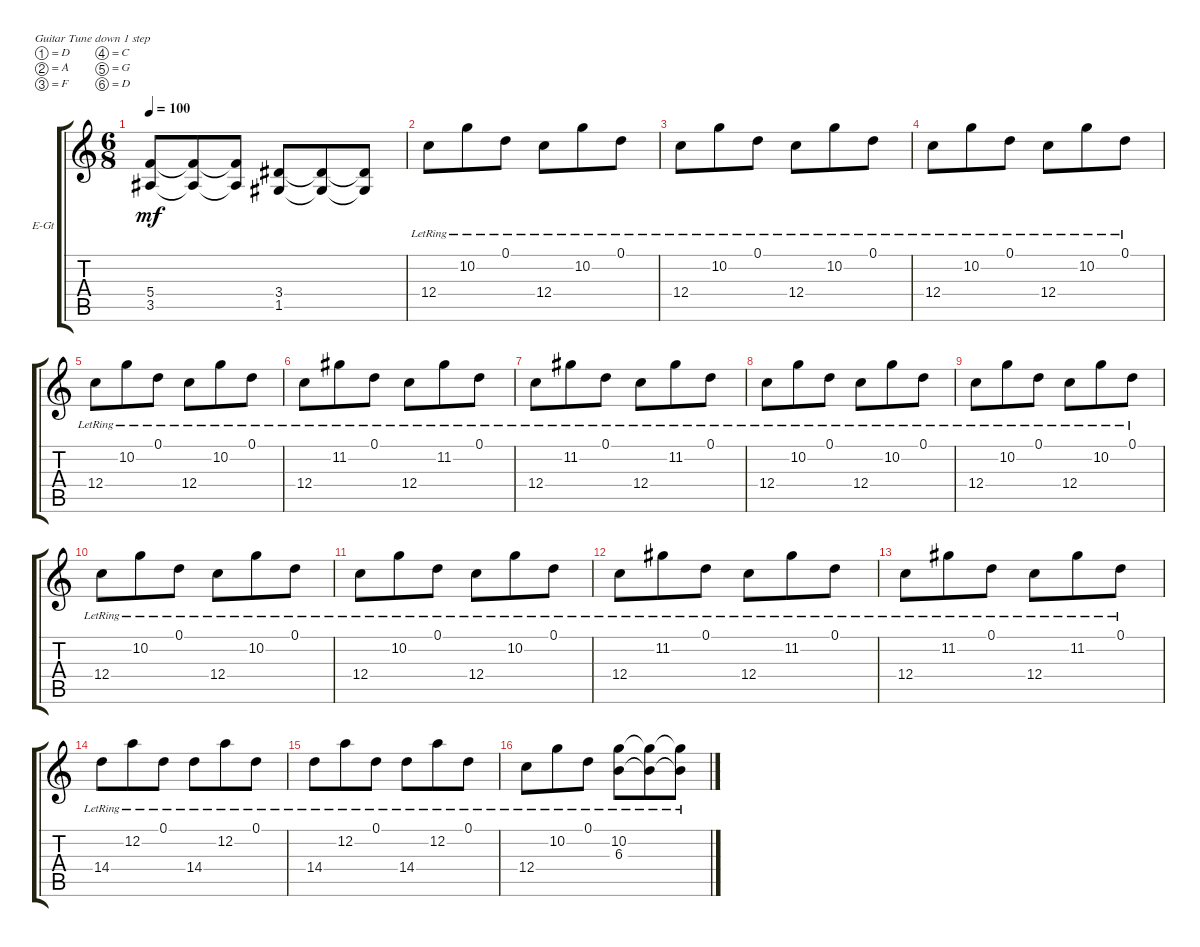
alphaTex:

\defaultSystemsLayout 4
\bracketExtendMode groupsimilarinstruments
\firstSystemTrackNameOrientation horizontal
\otherSystemsTrackNameOrientation horizontal
\track ("Guitar Right" "E-Gt") {instrument overdrivenguitar}
\staff {score tabs}
\tuning (D4 A3 F3 C3 G2 D2)
\ts (6 8)
\tempo 100
\clef g2
\ks c
(3.5 5.4).8{dy mf} (3.5{t} 5.4{t}).8 (3.5{t} 5.4{t}).8 (1.5 3.4).8 (1.5{t} 3.4{t}).8 (1.5{t} 3.4{t}).8 |
12.4{lr}.8 10.2{lr}.8 0.1{lr}.8 12.4{lr}.8 10.2{lr}.8 0.1{lr}.8 |
12.4{lr}.8 10.2{lr}.8 0.1{lr}.8 12.4{lr}.8 10.2{lr}.8 0.1{lr}.8 |
12.4{lr}.8 10.2{lr}.8 0.1{lr}.8 12.4{lr}.8 10.2{lr}.8 0.1{lr}.8 |
12.4{lr}.8 10.2{lr}.8 0.1{lr}.8 12.4{lr}.8 10.2{lr}.8 0.1{lr}.8 |
12.4{lr}.8 11.2{lr}.8 0.1{lr}.8 12.4{lr}.8 11.2{lr}.8 0.1{lr}.8 |
12.4{lr}.8 11.2{lr}.8 0.1{lr}.8 12.4{lr}.8 11.2{lr}.8 0.1{lr}.8 |
12.4{lr}.8 10.2{lr}.8 0.1{lr}.8 12.4{lr}.8 10.2{lr}.8 0.1{lr}.8 |
12.4{lr}.8 10.2{lr}.8 0.1{lr}.8 12.4{lr}.8 10.2{lr}.8 0.1{lr}.8 |
12.4{lr}.8 10.2{lr}.8 0.1{lr}.8 12.4{lr}.8 10.2{lr}.8 0.1{lr}.8 |
12.4{lr}.8 10.2{lr}.8 0.1{lr}.8 12.4{lr}.8 10.2{lr}.8 0.1{lr}.8 |
12.4{lr}.8 11.2{lr}.8 0.1{lr}.8 12.4{lr}.8 11.2{lr}.8 0.1{lr}.8 |
12.4{lr}.8 11.2{lr}.8 0.1{lr}.8 12.4{lr}.8 11.2{lr}.8 0.1{lr}.8 |
14.4{lr}.8 12.2{lr}.8 0.1{lr}.8 14.4{lr}.8 12.2{lr}.8 0.1{lr}.8 |
14.4{lr}.8 12.2{lr}.8 0.1{lr}.8 14.4{lr}.8 12.2{lr}.8 0.1{lr}.8 |
12.4{lr}.8 10.2{lr}.8 0.1{lr}.8 (6.3{lr} 10.2{lr}).8 (6.3{lr t} 10.2{lr t}).8 (6.3{lr t} 10.2{lr t}).8
